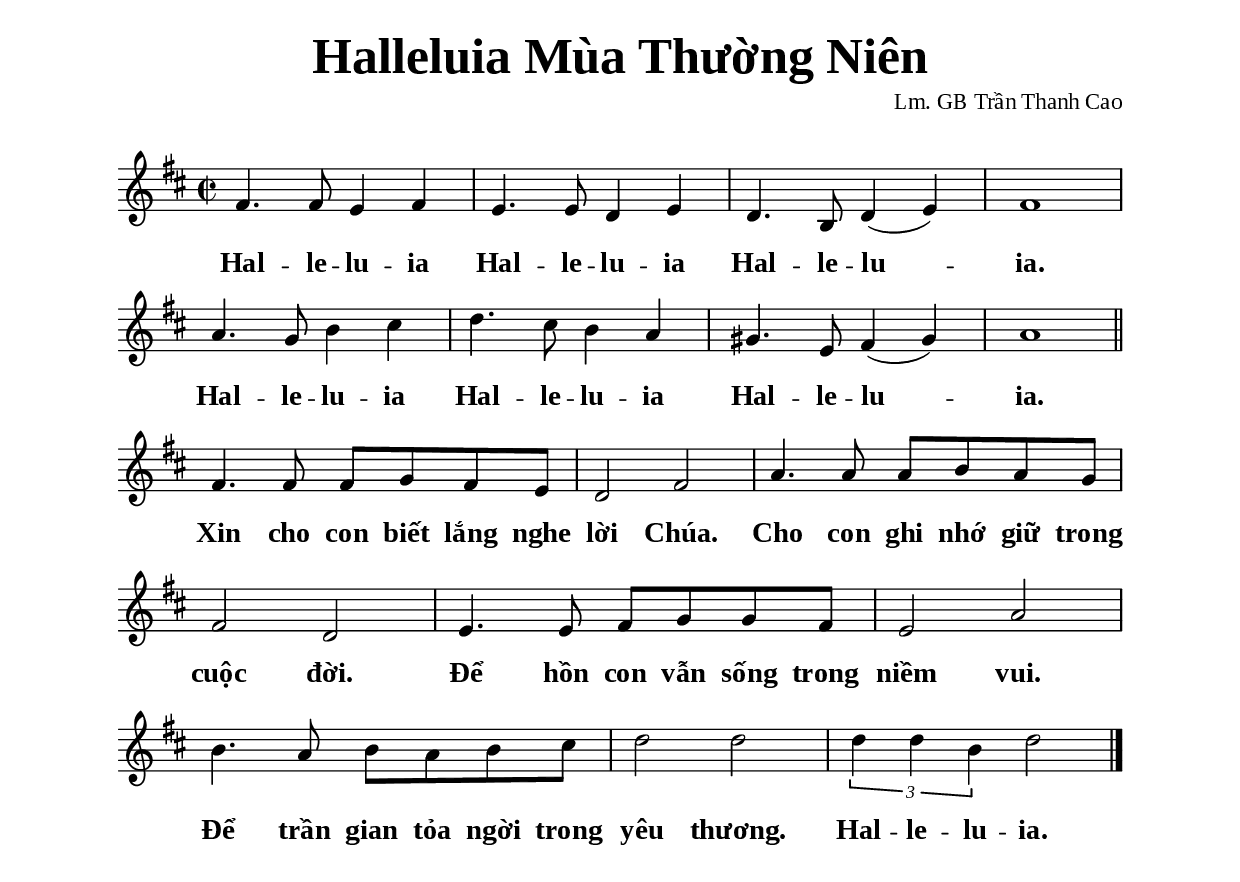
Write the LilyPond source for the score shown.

% Cài đặt chung
\version "2.22.1"
\include "english.ly"

\header {
  title = \markup { \fontsize #3 "Halleluia Mùa Thường Niên" }
  poet = " "
  composer = "Lm. GB Trần Thanh Cao"
  arranger = " "
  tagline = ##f
}

% Nhạc phiên khúc
nhacPhienKhucMot = \relative c' {
  fs4. fs8 e4 fs |
  e4. e8 d4 e |
  d4. b8 d4 (e) |
  fs1 \break
  a4. g8 b4 cs |
  d4. cs8 b4 a |
  gs4. e8 fs4 (gs) |
  a1 \bar "||" \break
  fs4. fs8 fs g fs e |
  d2 fs |
  a4. a8 a b a g |
  fs2 d |
  e4. e8 fs g g fs |
  e2 a |
  b4. a8 b a b cs |
  d2 d |
  \tuplet 3/2 { d4 d b } d2 \bar "|."
}

% Lời phiên khúc
loiPhienKhucMot = \lyricmode {
  Hal -- le -- lu -- ia Hal -- le -- lu -- ia Hal -- le -- lu -- ia.
  Hal -- le -- lu -- ia Hal -- le -- lu -- ia Hal -- le -- lu -- ia.
  Xin cho con biết lắng nghe lời Chúa.
  Cho con ghi nhớ giữ trong cuộc đời.
  Để hồn con vẫn sống trong niềm vui.
  Để trần gian tỏa ngời trong yêu thương.
  Hal -- le -- lu -- ia.
}


% Dàn trang
\paper {
  #(set-paper-size "a4")
  top-margin = 20\mm
  bottom-margin = 10\mm
  left-margin = 20\mm
  right-margin = 20\mm
  indent = #0
  #(define fonts
    (make-pango-font-tree
      "Liberation Serif"
      "Liberation Serif"
      "Liberation Serif"
      (/ 20 20)))
  page-count = #1
  system-system-spacing = #'((basic-distance . 13.5)
                             (minimum-distance . 13.5)
                             (padding . 1))
  score-system-spacing = #'((basic-distance . 13.5)
                             (minimum-distance . 13.5)
                             (padding . 1))
}

\score {
  \new ChoirStaff <<
    \new Staff = phienKhuc \with {
        %\magnifyStaff #(magstep +1)
      }
      <<
      \new Voice = beSop {
        \key d \major \time 2/2 \nhacPhienKhucMot
      }
    >>
    \new Lyrics \with {
          \override VerticalAxisGroup.
            nonstaff-relatedstaff-spacing.padding = #2
          \override VerticalAxisGroup.
            nonstaff-unrelatedstaff-spacing.padding = #1
        }
        \lyricsto beSop \loiPhienKhucMot
  >>
  \layout {
    \override Lyrics.LyricText.font-series = #'bold
    \override Lyrics.LyricText.font-size = #+2
    \override Lyrics.LyricSpace.minimum-distance = #1.4
    \override Score.BarNumber.break-visibility = ##(#f #f #f)
    \override Score.SpacingSpanner.uniform-stretching = ##t
  } 
}
